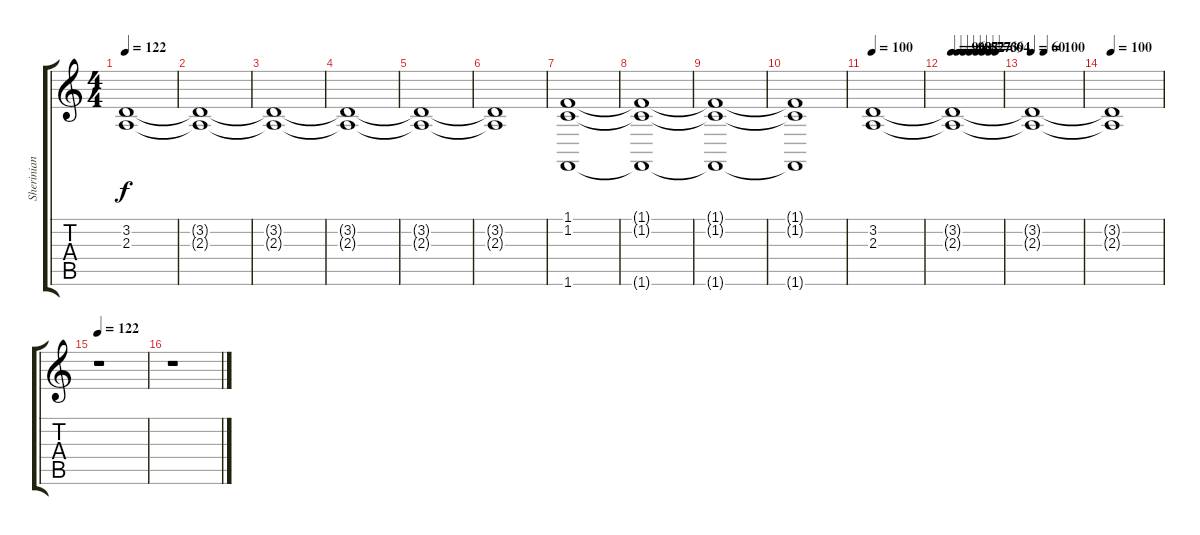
\track ("Sherinian Strings" "Sherinian ") {instrument pad7halo}
\staff {score tabs}
\tuning (E4 B3 G3 D3 A2 E2) {hide}
\ts (4 4)
\tempo 122
\clef g2
\ks c
(3.2{t} 2.3{t}).1{dy f} |
(3.2{t} 2.3{t}).1 |
(3.2{t} 2.3{t}).1 |
(3.2{t} 2.3{t}).1 |
(3.2{t} 2.3{t}).1 |
(3.2{t} 2.3{t}).1 |
(1.1 1.2 1.6).1{instrument pad7halo} |
(1.1{t} 1.2{t} 1.6{t}).1 |
(1.1{t} 1.2{t} 1.6{t}).1 |
(1.1{t} 1.2{t} 1.6{t}).1 |
\tempo 100
(3.2 2.3).1 |
\tempo 96
\tempo (90 0.125)
\tempo (87 0.25)
\tempo (82 0.375)
\tempo (77 0.5)
\tempo (73 0.625)
\tempo (69 0.75)
\tempo (64 0.875)
(3.2{t} 2.3{t}).1 |
\tempo 60
\tempo (100 0.25)
(3.2{t} 2.3{t}).1 |
\tempo 100
(3.2{t} 2.3{t}).1 |
\tempo 122
r.1 |
r.1
